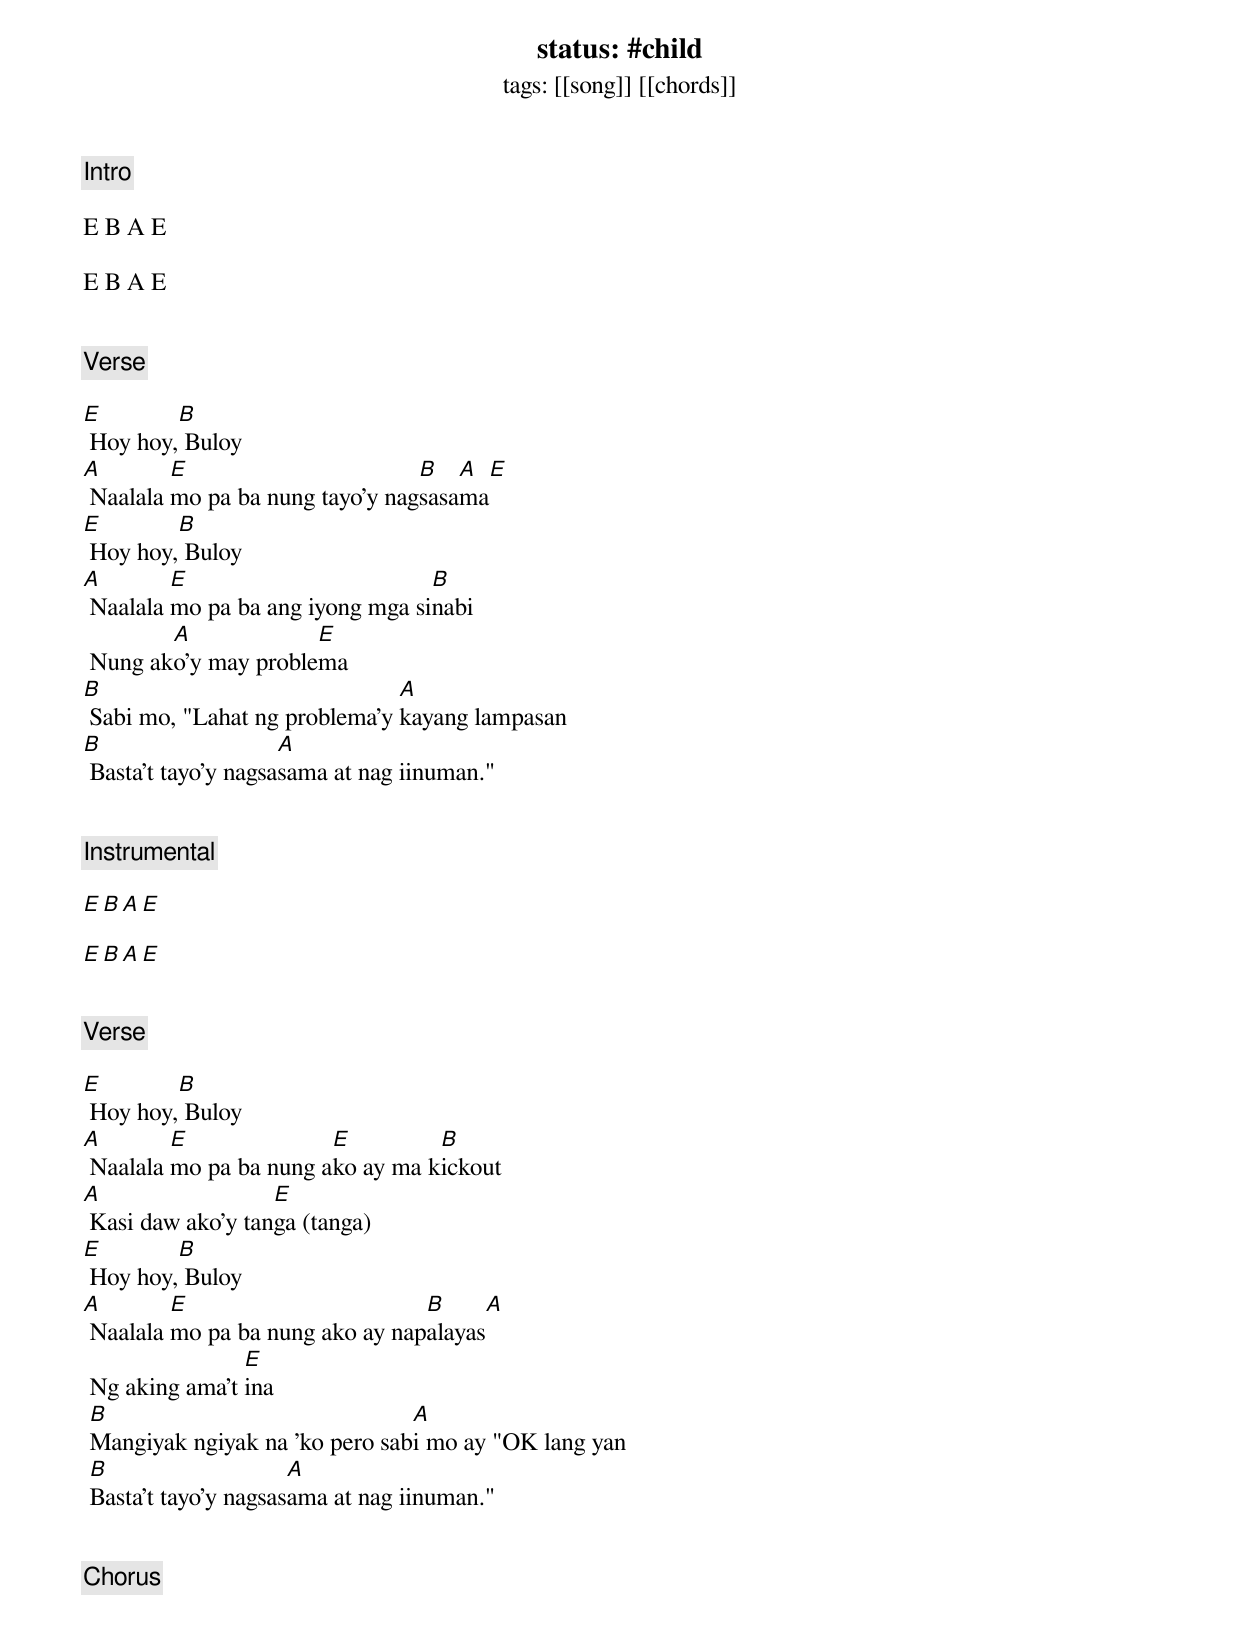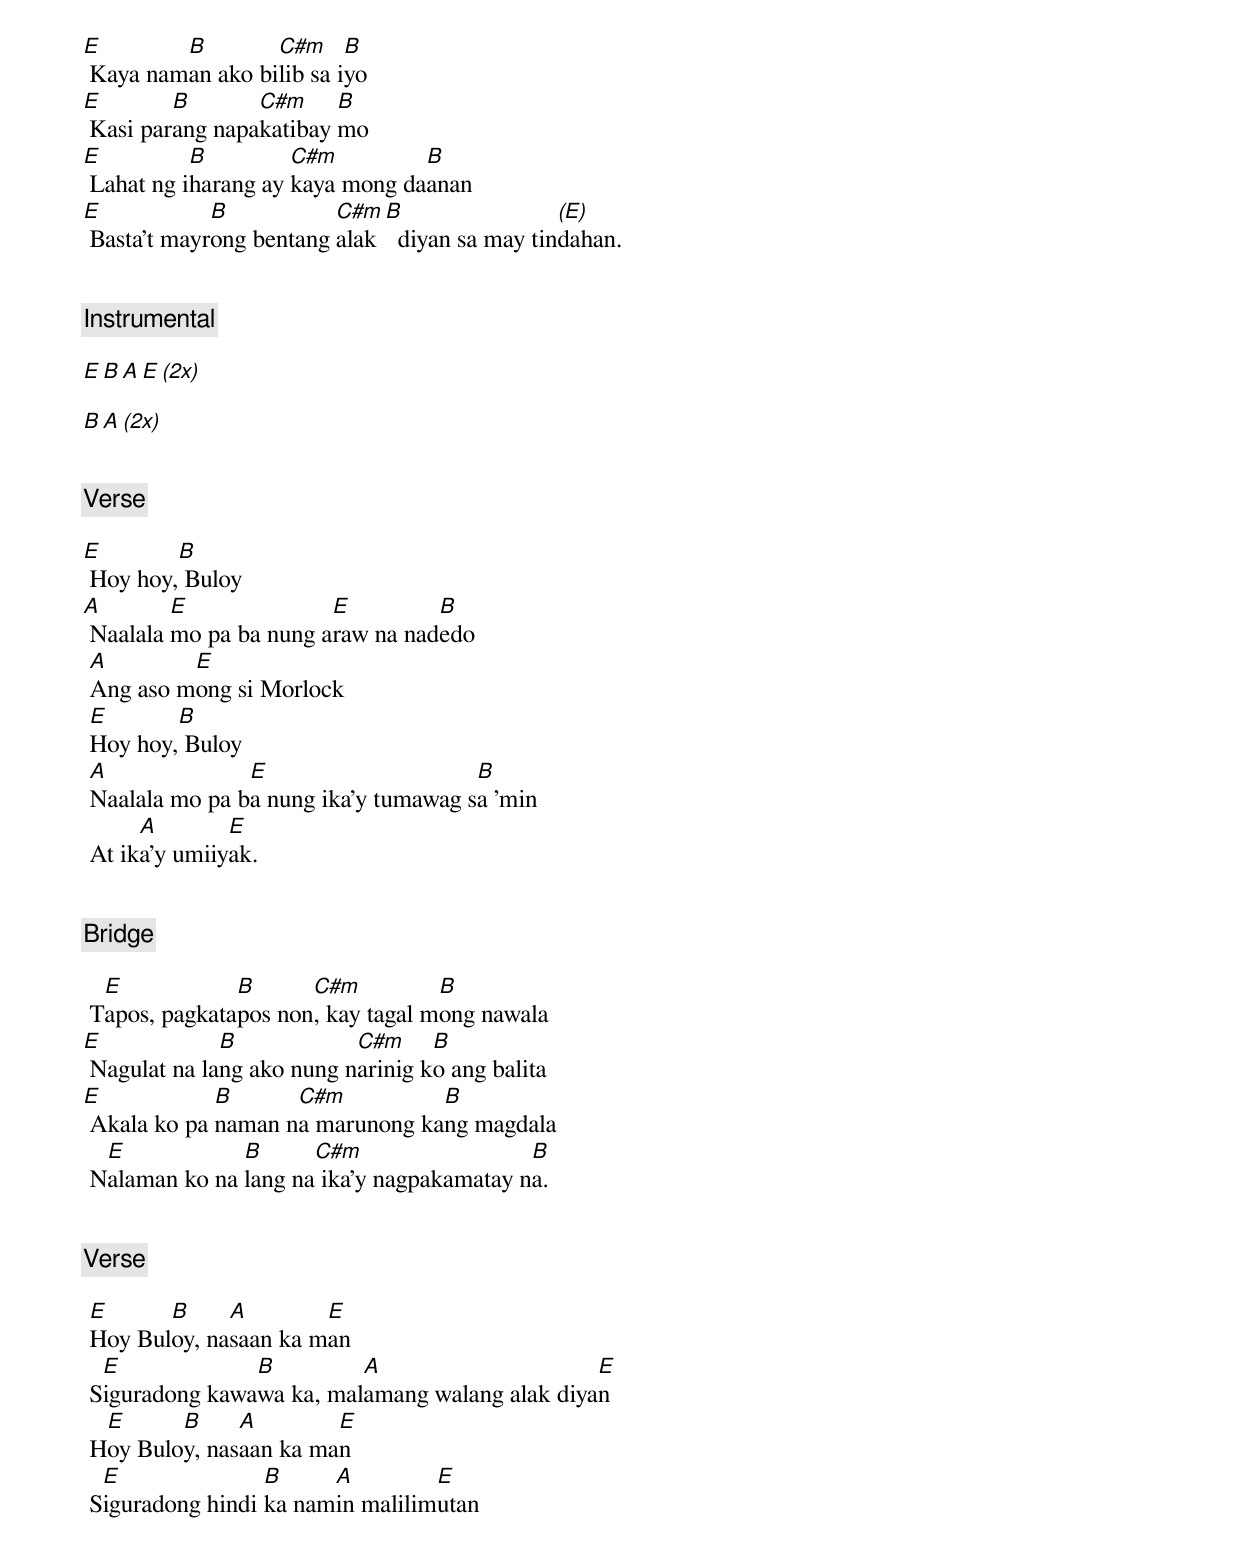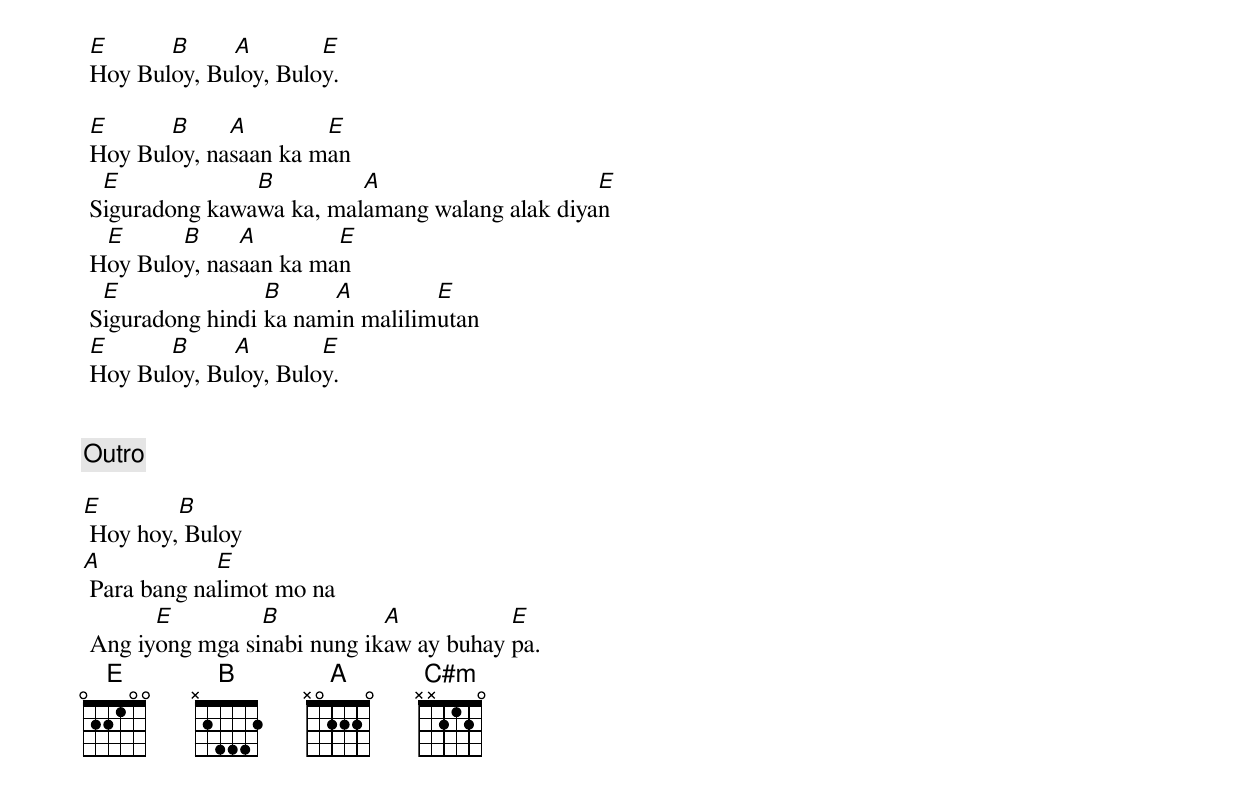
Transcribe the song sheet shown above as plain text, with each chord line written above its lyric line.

status: #child
tags: [[song]] [[chords]]

[Intro]

E B A E

E B A E


[Verse]

E        B
 Hoy hoy, Buloy
A        E                       B   A E
 Naalala mo pa ba nung tayo'y nagsasama
E        B
 Hoy hoy, Buloy
A        E                        B
 Naalala mo pa ba ang iyong mga sinabi
        A             E
 Nung ako'y may problema
B                              A
 Sabi mo, "Lahat ng problema'y kayang lampasan
B                    A
 Basta't tayo'y nagsasama at nag iinuman."


[Instrumental]

E B A E

E B A E


[Verse]

E        B
 Hoy hoy, Buloy
A        E              E         B
 Naalala mo pa ba nung ako ay ma kickout
A                  E
 Kasi daw ako'y tanga (tanga)
E        B
 Hoy hoy, Buloy
A        E                       B     A
 Naalala mo pa ba nung ako ay napalayas
                E
 Ng aking ama't ina
 B                              A
 Mangiyak ngiyak na 'ko pero sabi mo ay "OK lang yan
 B                    A
 Basta't tayo'y nagsasama at nag iinuman."


[Chorus]

E        B        C#m     B
 Kaya naman ako bilib sa iyo
E        B       C#m     B
 Kasi parang napakatibay mo
E          B         C#m         B
 Lahat ng iharang ay kaya mong daanan
E            B           C#m  B                 (E)
 Basta't mayrong bentang alak   diyan sa may tindahan.


[Instrumental]

E B A E  (2x)

B A      (2x)


[Verse]

E        B
 Hoy hoy, Buloy
A        E              E         B
 Naalala mo pa ba nung araw na nadedo
 A        E
 Ang aso mong si Morlock
 E       B
 Hoy hoy, Buloy
 A              E                     B
 Naalala mo pa ba nung ika'y tumawag sa 'min
      A        E
 At ika'y umiiyak.


[Bridge]

  E            B      C#m          B
 Tapos, pagkatapos non, kay tagal mong nawala
E             B            C#m     B
 Nagulat na lang ako nung narinig ko ang balita
E            B      C#m          B
 Akala ko pa naman na marunong kang magdala
  E            B      C#m                  B
 Nalaman ko na lang na ika'y nagpakamatay na.


[Verse]

 E      B     A        E
 Hoy Buloy, nasaan ka man
  E             B         A                     E
 Siguradong kawawa ka, malamang walang alak diyan
  E      B     A        E
 Hoy Buloy, nasaan ka man
  E               B     A         E
 Siguradong hindi ka namin malilimutan
 E      B     A        E
 Hoy Buloy, Buloy, Buloy.

 E      B     A        E
 Hoy Buloy, nasaan ka man
  E             B         A                     E
 Siguradong kawawa ka, malamang walang alak diyan
  E      B     A        E
 Hoy Buloy, nasaan ka man
  E               B     A         E
 Siguradong hindi ka namin malilimutan
 E      B     A        E
 Hoy Buloy, Buloy, Buloy.


[Outro]

E        B
 Hoy hoy, Buloy
A            E
 Para bang nalimot mo na
       E         B           A           E
 Ang iyong mga sinabi nung ikaw ay buhay pa.
